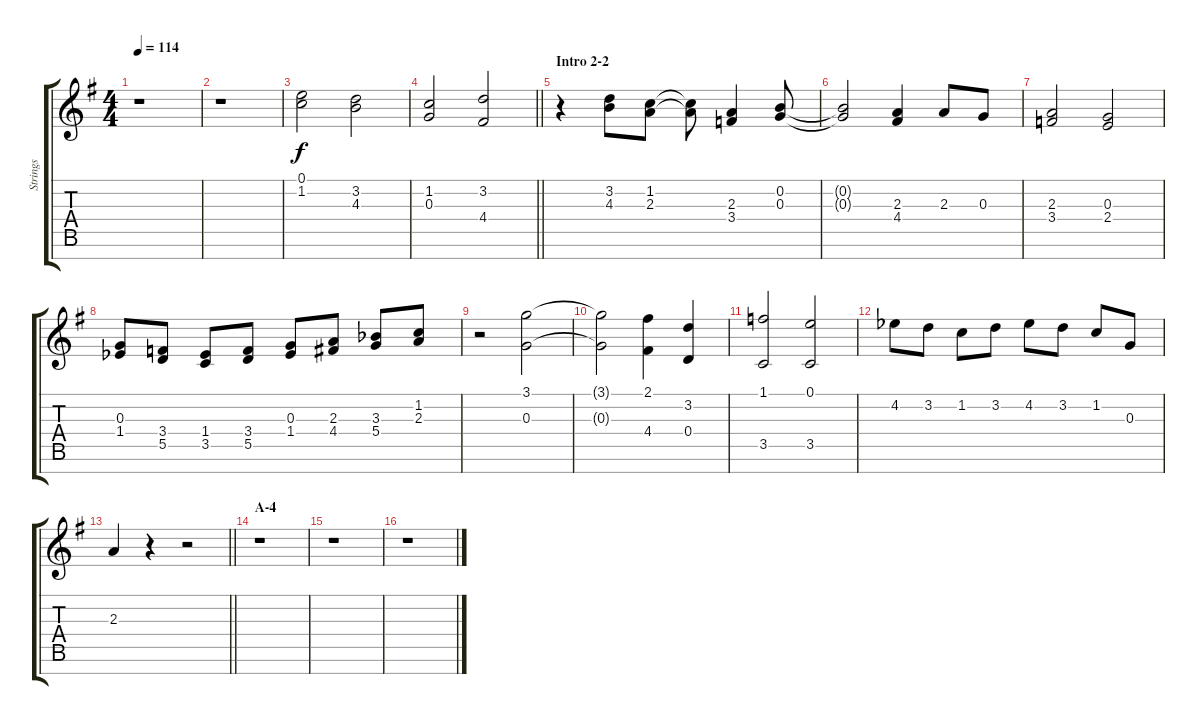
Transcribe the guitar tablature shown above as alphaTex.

\track ("Strings" "Strings") {instrument stringensemble1}
\staff {score tabs}
\tuning (E5 B4 G4 D4 A3 E3 B2) {hide}
\ts (4 4)
\tempo 114
\clef g2
\ks g
r.1{dy f} |
r.1 |
(0.1 1.2).2 (3.2 4.3).2 |
\barLineRight lightlight
(1.2 0.3).2 (3.2 4.4).2 |
\section ("" "Intro 2-2")
r.4 (3.2 4.3).8 (1.2 2.3).8 (1.2{t} 2.3{t}).8 (2.3 3.4).4 (0.2 0.3).8 |
(0.2{t} 0.3{t}).2 (2.3 4.4).4 2.3.8 0.3.8 |
(2.3 3.4).2 (0.3 2.4).2 |
(0.3 1.4{acc b}).8 (3.4 5.5).8 (1.4{acc b} 3.5).8 (3.4 5.5).8 (0.3 1.4{acc b}).8 (2.3 4.4).8 (3.3{acc b} 5.4).8 (1.2 2.3).8 |
r.2 (3.1 0.3).2 |
(3.1{t} 0.3{t}).2 (2.1 4.4).4 (3.2 0.4).4 |
(1.1 3.5).2 (0.1 3.5).2 |
4.2{acc b}.8 3.2.8 1.2.8 3.2.8 4.2{acc b}.8 3.2.8 1.2.8 0.3.8 |
\barLineRight lightlight
2.3.4 r.4 r.2 |
\section ("" "A-4")
r.1 |
r.1 |
r.1
